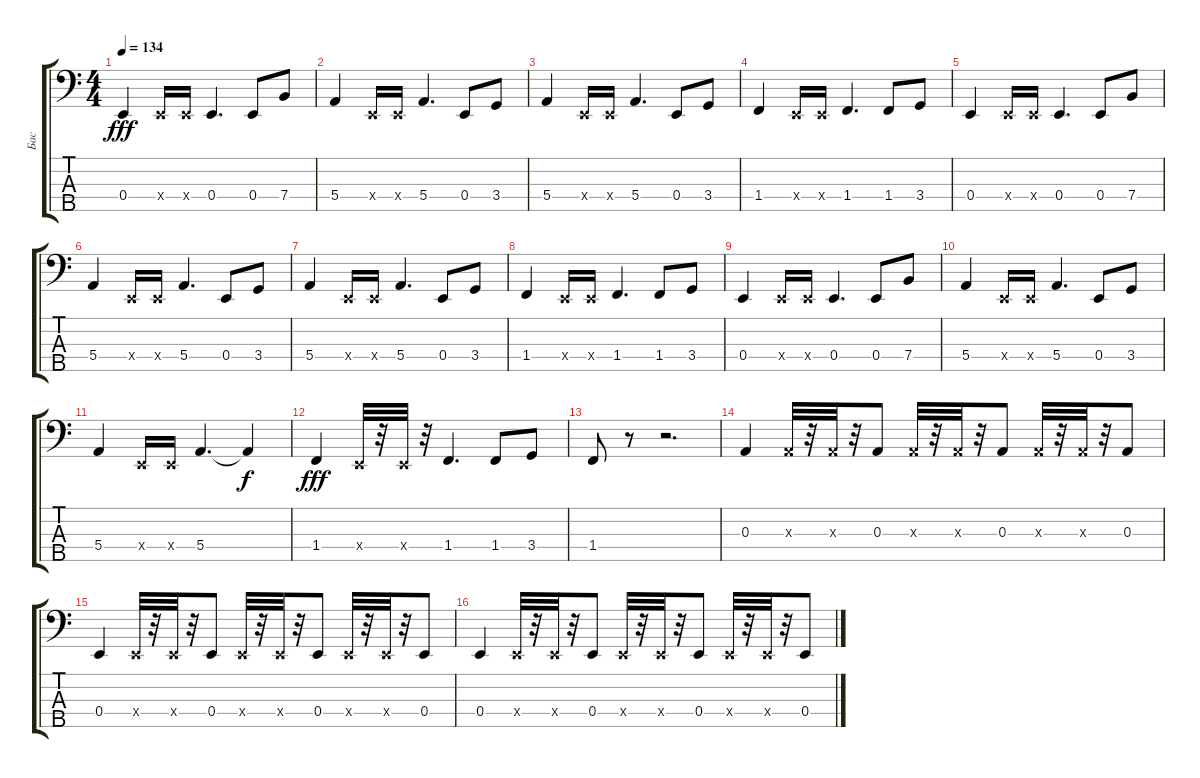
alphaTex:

\track ("Бас" "Бас") {instrument electricbassfinger}
\staff {score tabs}
\tuning (G2 D2 A1 E1 B0) {hide}
\ts (4 4)
\tempo 134
\clef f4
\ks c
0.4.4{dy fff} 0.4{x}.16 0.4{x}.16 0.4.4{d} 0.4.8 7.4.8 |
5.4.4 0.4{x}.16 0.4{x}.16 5.4.4{d} 0.4.8 3.4.8 |
5.4.4 0.4{x}.16 0.4{x}.16 5.4.4{d} 0.4.8 3.4.8 |
1.4.4 0.4{x}.16 0.4{x}.16 1.4.4{d} 1.4.8 3.4.8 |
0.4.4 0.4{x}.16 0.4{x}.16 0.4.4{d} 0.4.8 7.4.8 |
5.4.4 0.4{x}.16 0.4{x}.16 5.4.4{d} 0.4.8 3.4.8 |
5.4.4 0.4{x}.16 0.4{x}.16 5.4.4{d} 0.4.8 3.4.8 |
1.4.4 0.4{x}.16 0.4{x}.16 1.4.4{d} 1.4.8 3.4.8 |
0.4.4 0.4{x}.16 0.4{x}.16 0.4.4{d} 0.4.8 7.4.8 |
5.4.4 0.4{x}.16 0.4{x}.16 5.4.4{d} 0.4.8 3.4.8 |
5.4.4 0.4{x}.16 0.4{x}.16 5.4.4{d} 5.4{t}.4{dy f} |
1.4.4{dy fff} 0.4{x}.32 r.32 0.4{x}.32 r.32 1.4.4{d} 1.4.8 3.4.8 |
1.4.8 r.8 r.2{d} |
0.3.4 0.3{x}.32 r.32 0.3{x}.32 r.32 0.3.8 0.3{x}.32 r.32 0.3{x}.32 r.32 0.3.8 0.3{x}.32 r.32 0.3{x}.32 r.32 0.3.8 |
0.4.4 0.4{x}.32 r.32 0.4{x}.32 r.32 0.4.8 0.4{x}.32 r.32 0.4{x}.32 r.32 0.4.8 0.4{x}.32 r.32 0.4{x}.32 r.32 0.4.8 |
0.4.4 0.4{x}.32 r.32 0.4{x}.32 r.32 0.4.8 0.4{x}.32 r.32 0.4{x}.32 r.32 0.4.8 0.4{x}.32 r.32 0.4{x}.32 r.32 0.4.8
